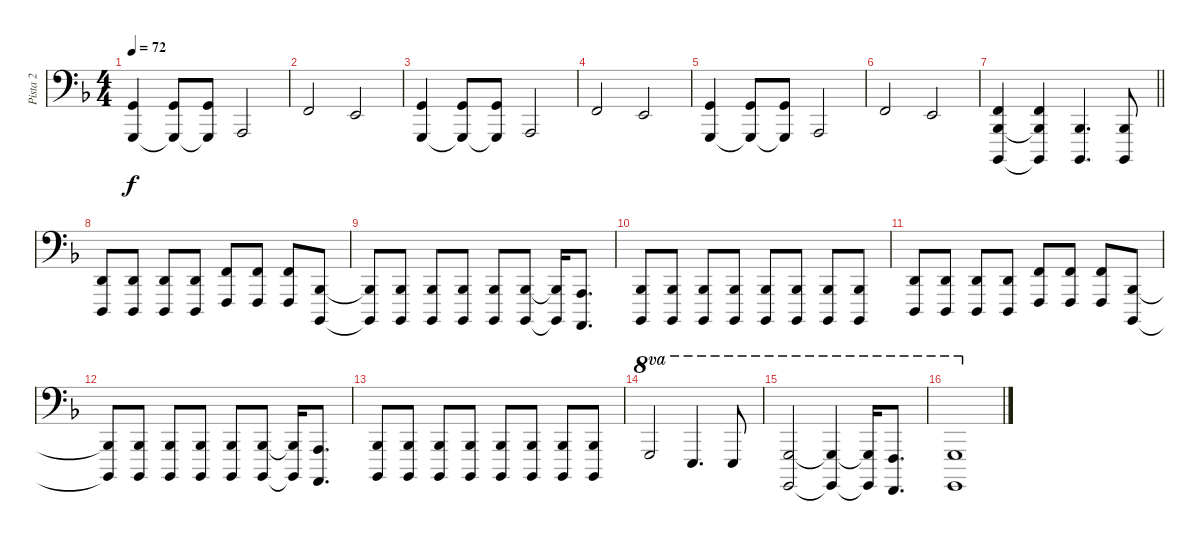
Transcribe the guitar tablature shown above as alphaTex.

\track ("Pista 2" "Pista 2") {instrument brightacousticpiano}
\staff {score}
\tuning (G2 D2 A1 A0) {hide}
\ts (4 4)
\tempo 72
\clef f4
\ks f
(0.1 10.4).4{dy f} (0.1 10.4{t}).8 (0.1 10.4{t}).8 0.3.2 |
3.2.2 2.2.2 |
(0.1 10.4).4 (0.1 10.4{t}).8 (0.1 10.4{t}).8 0.3.2 |
3.2.2 2.2.2 |
(0.1 10.4).4 (0.1 10.4{t}).8 (0.1 10.4{t}).8 0.3.2 |
3.2.2 2.2.2 |
\barLineRight lightlight
(3.2 1.3 1.4).4 (3.2 1.3{t} 1.4{t}).4 (1.3 1.4).4{d} (1.3 1.4).8 |
(0.2 5.4).8 (0.2 5.4).8 (0.2 5.4).8 (0.2 5.4).8 (3.2 8.4).8 (3.2 8.4).8 (3.2 8.4).8 (1.3 1.4).8 |
(1.3{t} 1.4{t}).8 (1.3 1.4).8 (1.3 1.4).8 (1.3 1.4).8 (1.3 1.4).8 (1.3 1.4).8 (1.3{t} 1.4{t}).16 (0.3 0.4).8{d} |
(1.3 1.4).8 (1.3 1.4).8 (1.3 1.4).8 (1.3 1.4).8 (1.3 1.4).8 (1.3 1.4).8 (1.3 1.4).8 (1.3 1.4).8 |
(0.2 5.4).8 (0.2 5.4).8 (0.2 5.4).8 (0.2 5.4).8 (3.2 8.4).8 (3.2 8.4).8 (3.2 8.4).8 (1.3 1.4).8 |
(1.3{t} 1.4{t}).8 (1.3 1.4).8 (1.3 1.4).8 (1.3 1.4).8 (1.3 1.4).8 (1.3 1.4).8 (1.3{t} 1.4{t}).16 (0.3 0.4).8{d} |
(1.3 1.4).8 (1.3 1.4).8 (1.3 1.4).8 (1.3 1.4).8 (1.3 1.4).8 (1.3 1.4).8 (1.3 1.4).8 (1.3 1.4).8 |
0.1.2{ot 8va} 2.2.4{d ot 8va} 2.2.8{ot 8va} |
(0.1 10.4).2{ot 8va} (0.1{t} 10.4{t}).4{ot 8va} (0.1{t} 10.4{t}).16{ot 8va} (3.2 8.4).8{d ot 8va} |
(0.1 10.4).1{ot 8va}
